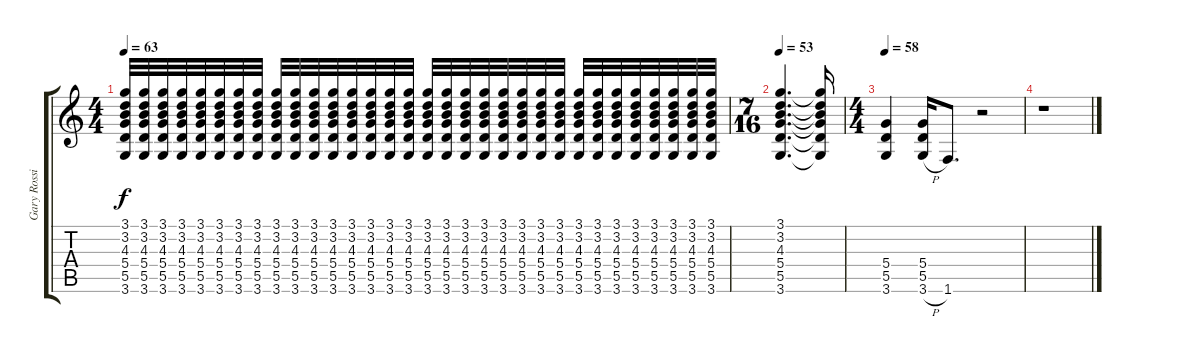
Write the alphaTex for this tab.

\track ("Gary Rossington (overdriven guitar)" "Gary Rossi") {instrument overdrivenguitar}
\staff {score tabs}
\tuning (E4 B3 G3 D3 A2 E2) {hide}
\ts (4 4)
\tempo 63
\clef g2
\ks c
(3.1 3.2 4.3 5.4 5.5 3.6).32{dy f} (3.1 3.2 4.3 5.4 5.5 3.6).32 (3.1 3.2 4.3 5.4 5.5 3.6).32 (3.1 3.2 4.3 5.4 5.5 3.6).32 (3.1 3.2 4.3 5.4 5.5 3.6).32 (3.1 3.2 4.3 5.4 5.5 3.6).32 (3.1 3.2 4.3 5.4 5.5 3.6).32 (3.1 3.2 4.3 5.4 5.5 3.6).32 (3.1 3.2 4.3 5.4 5.5 3.6).32 (3.1 3.2 4.3 5.4 5.5 3.6).32 (3.1 3.2 4.3 5.4 5.5 3.6).32 (3.1 3.2 4.3 5.4 5.5 3.6).32 (3.1 3.2 4.3 5.4 5.5 3.6).32 (3.1 3.2 4.3 5.4 5.5 3.6).32 (3.1 3.2 4.3 5.4 5.5 3.6).32 (3.1 3.2 4.3 5.4 5.5 3.6).32 (3.1 3.2 4.3 5.4 5.5 3.6).32 (3.1 3.2 4.3 5.4 5.5 3.6).32 (3.1 3.2 4.3 5.4 5.5 3.6).32 (3.1 3.2 4.3 5.4 5.5 3.6).32 (3.1 3.2 4.3 5.4 5.5 3.6).32 (3.1 3.2 4.3 5.4 5.5 3.6).32 (3.1 3.2 4.3 5.4 5.5 3.6).32 (3.1 3.2 4.3 5.4 5.5 3.6).32 (3.1 3.2 4.3 5.4 5.5 3.6).32 (3.1 3.2 4.3 5.4 5.5 3.6).32 (3.1 3.2 4.3 5.4 5.5 3.6).32 (3.1 3.2 4.3 5.4 5.5 3.6).32 (3.1 3.2 4.3 5.4 5.5 3.6).32 (3.1 3.2 4.3 5.4 5.5 3.6).32 (3.1 3.2 4.3 5.4 5.5 3.6).32 (3.1 3.2 4.3 5.4 5.5 3.6).32 |
\ts (7 16)
\tempo 53
(3.1 3.2 4.3 5.4 5.5 3.6).4{d} (3.1{t} 3.2{t} 4.3{t} 5.4{t} 5.5{t} 3.6{t}).16 |
\ts (4 4)
\tempo 58
(5.4 5.5 3.6).4 (5.4 5.5 3.6{h}).16 1.6.8{d} r.2 |
r.1
